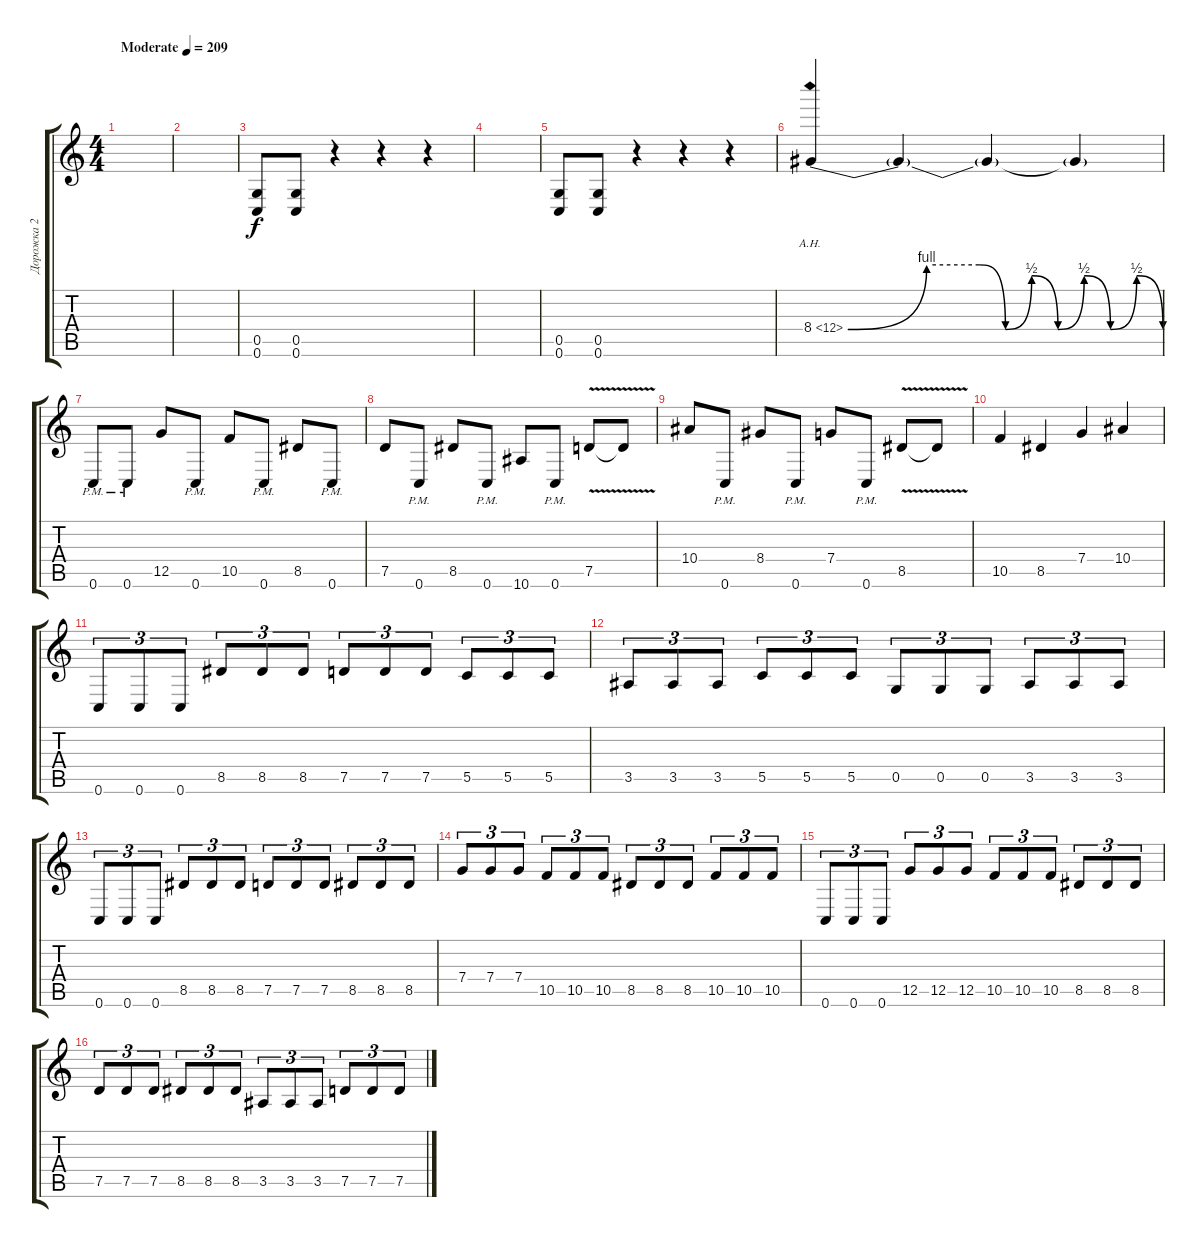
\track ("Дорожка 2" "Дорожка 2") {instrument distortionguitar}
\staff {score tabs}
\tuning (D4 A3 F3 C3 G2 C2) {hide}
\ts (4 4)
\tempo (209 "Moderate")
\clef g2
\ks c
|
|
(0.5 0.6).8 (0.5 0.6).8 r.4 r.4 r.4 |
|
(0.5 0.6).8 (0.5 0.6).8 r.4 r.4 r.4 |
8.4{be (custom 0 0 15 4 25 4 30 0 35 2 40 0 45 2 50 0 55 2 60 0) ah 4}.4{instrument guitarharmonics} 8.4{t}.4 8.4{t}.4 8.4{t}.4 |
0.6{pm}.8{instrument distortionguitar} 0.6{pm}.8 12.5.8 0.6{pm}.8 10.5.8 0.6{pm}.8 8.5.8 0.6{pm}.8 |
7.5.8 0.6{pm}.8 8.5.8 0.6{pm}.8 10.6.8 0.6{pm}.8 7.5{v}.8 7.5{t}.8 |
10.4.8 0.6{pm}.8 8.4.8 0.6{pm}.8 7.4.8 0.6{pm}.8 8.5{v}.8 8.5{t}.8 |
10.5.4 8.5.4 7.4.4 10.4.4 |
0.6.8{tu (3 2)} 0.6.8{tu (3 2)} 0.6.8{tu (3 2)} 8.5.8{tu (3 2)} 8.5.8{tu (3 2)} 8.5.8{tu (3 2)} 7.5.8{tu (3 2)} 7.5.8{tu (3 2)} 7.5.8{tu (3 2)} 5.5.8{tu (3 2)} 5.5.8{tu (3 2)} 5.5.8{tu (3 2)} |
3.5.8{tu (3 2)} 3.5.8{tu (3 2)} 3.5.8{tu (3 2)} 5.5.8{tu (3 2)} 5.5.8{tu (3 2)} 5.5.8{tu (3 2)} 0.5.8{tu (3 2)} 0.5.8{tu (3 2)} 0.5.8{tu (3 2)} 3.5.8{tu (3 2)} 3.5.8{tu (3 2)} 3.5.8{tu (3 2)} |
0.6.8{tu (3 2)} 0.6.8{tu (3 2)} 0.6.8{tu (3 2)} 8.5.8{tu (3 2)} 8.5.8{tu (3 2)} 8.5.8{tu (3 2)} 7.5.8{tu (3 2)} 7.5.8{tu (3 2)} 7.5.8{tu (3 2)} 8.5.8{tu (3 2)} 8.5.8{tu (3 2)} 8.5.8{tu (3 2)} |
7.4.8{tu (3 2)} 7.4.8{tu (3 2)} 7.4.8{tu (3 2)} 10.5.8{tu (3 2)} 10.5.8{tu (3 2)} 10.5.8{tu (3 2)} 8.5.8{tu (3 2)} 8.5.8{tu (3 2)} 8.5.8{tu (3 2)} 10.5.8{tu (3 2)} 10.5.8{tu (3 2)} 10.5.8{tu (3 2)} |
0.6.8{tu (3 2)} 0.6.8{tu (3 2)} 0.6.8{tu (3 2)} 12.5.8{tu (3 2)} 12.5.8{tu (3 2)} 12.5.8{tu (3 2)} 10.5.8{tu (3 2)} 10.5.8{tu (3 2)} 10.5.8{tu (3 2)} 8.5.8{tu (3 2)} 8.5.8{tu (3 2)} 8.5.8{tu (3 2)} |
7.5.8{tu (3 2)} 7.5.8{tu (3 2)} 7.5.8{tu (3 2)} 8.5.8{tu (3 2)} 8.5.8{tu (3 2)} 8.5.8{tu (3 2)} 3.5.8{tu (3 2)} 3.5.8{tu (3 2)} 3.5.8{tu (3 2)} 7.5.8{tu (3 2)} 7.5.8{tu (3 2)} 7.5.8{tu (3 2)}
